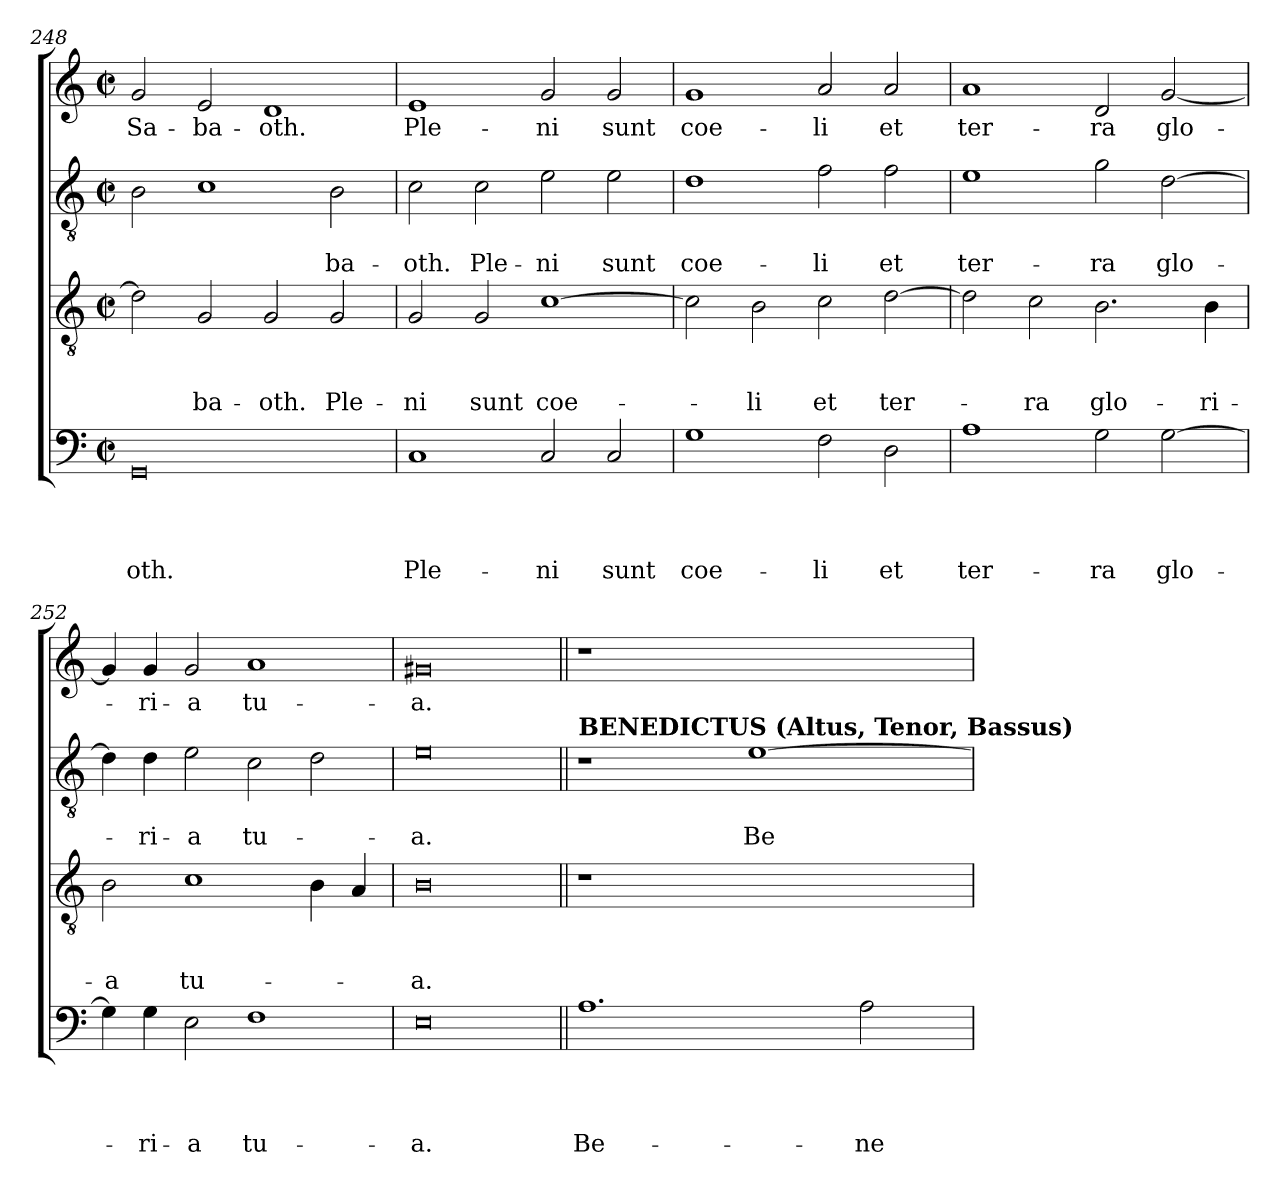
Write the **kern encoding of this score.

**kern	**text	**text	**text	**text	**kern	**text	**text	**text	**kern	**text	**text	**kern	**text
*part4	*part4	*part4	*part4	*part4	*part3	*part3	*part3	*part3	*part2	*part2	*part2	*part1	*part1
*staff4	*staff4	*staff4	*staff4	*staff4	*staff3	*staff3	*staff3	*staff3	*staff2	*staff2	*staff2	*staff1	*staff1
!!LO:LB:g=z
*clefF4	*	*	*	*	*clefGv2	*	*	*	*clefGv2	*	*	*clefG2	*
*k[]	*	*	*	*	*k[]	*	*	*	*k[]	*	*	*k[]	*
*C:	*	*	*	*	*C:	*	*	*	*C:	*	*	*C:	*
*M2/2	*	*	*	*	*M2/2	*	*	*	*M2/2	*	*	*M2/2	*
*met(c|)	*	*	*	*	*met(c|)	*	*	*	*met(c|)	*	*	*met(c|)	*
=248	=248	=248	=248	=248	=248	=248	=248	=248	=248	=248	=248	=248	=248
0GG	.	.	.	-oth.	2d\]	.	.	.	2B\	.	.	2g/	Sa-
.	.	.	.	.	2G/	.	.	-ba-	1c	.	.	2e/	-ba-
.	.	.	.	.	2G/	.	.	-oth.	.	.	.	1d	-oth.
.	.	.	.	.	2G/	.	.	Ple-	2B\	.	-ba-	.	.
=249	=249	=249	=249	=249	=249	=249	=249	=249	=249	=249	=249	=249	=249
1C	.	.	.	Ple-	2G/	.	.	-ni	2c\	.	-oth.	1e	Ple-
.	.	.	.	.	2G/	.	.	sunt	2c\	.	Ple-	.	.
2C/	.	.	.	-ni	[1c	.	.	coe-	2e\	.	-ni	2g/	-ni
2C/	.	.	.	sunt	.	.	.	.	2e\	.	sunt	2g/	sunt
=250	=250	=250	=250	=250	=250	=250	=250	=250	=250	=250	=250	=250	=250
1G	.	.	.	coe-	2c\]	.	.	.	1d	.	coe-	1g	coe-
.	.	.	.	.	2B\	.	.	-li	.	.	.	.	.
2F\	.	.	.	-li	2c\	.	.	et	2f\	.	-li	2a/	-li
2D\	.	.	.	et	[2d\	.	.	ter-	2f\	.	et	2a/	et
=251	=251	=251	=251	=251	=251	=251	=251	=251	=251	=251	=251	=251	=251
1A	.	.	.	ter-	2d\]	.	.	.	1e	.	ter-	1a	ter-
.	.	.	.	.	2c\	.	.	-ra	.	.	.	.	.
2G\	.	.	.	-ra	2.B\	.	.	glo-	2g\	.	-ra	2d/	-ra
[2G\	.	.	.	glo-	.	.	.	.	[2d\	.	glo-	[2g/	glo-
.	.	.	.	.	4B\	.	.	-ri-	.	.	.	.	.
=252	=252	=252	=252	=252	=252	=252	=252	=252	=252	=252	=252	=252	=252
4G\]	.	.	.	.	2B\	.	.	-a	4d\]	.	.	4g/]	.
4G\	.	.	.	-ri-	.	.	.	.	4d\	.	-ri-	4g/	-ri-
2E\	.	.	.	-a	1c	.	.	tu-	2e\	.	-a	2g/	-a
1F	.	.	.	tu-	.	.	.	.	2c\	.	tu-	1a	tu-
.	.	.	.	.	4B\	.	.	.	2d\	.	.	.	.
.	.	.	.	.	4A/	.	.	.	.	.	.	.	.
=253	=253	=253	=253	=253	=253	=253	=253	=253	=253	=253	=253	=253	=253
0E	.	.	.	-a.	0B	.	.	-a.	0e	.	-a.	0g#X	-a.
!!LO:PB:g=z
=254||	=254||	=254||	=254||	=254||	=254||	=254||	=254||	=254||	=254||	=254||	=254||	=254||	=254||
!	!	!	!	!	!	!	!	!	!LO:TX:a:B:t=BENEDICTUS (Altus, Tenor, Bassus)	!	!	!	!
1.A	.	.	.	Be-	1r	.	.	.	1r	.	.	1r	.
.	.	.	.	.	1ryy	.	.	.	[1e	.	Be-	1ryy	.
2A\	.	.	.	-ne-	.	.	.	.	.	.	.	.	.
=	=	=	=	=	=	=	=	=	=	=	=	=	=
*-	*-	*-	*-	*-	*-	*-	*-	*-	*-	*-	*-	*-	*-
